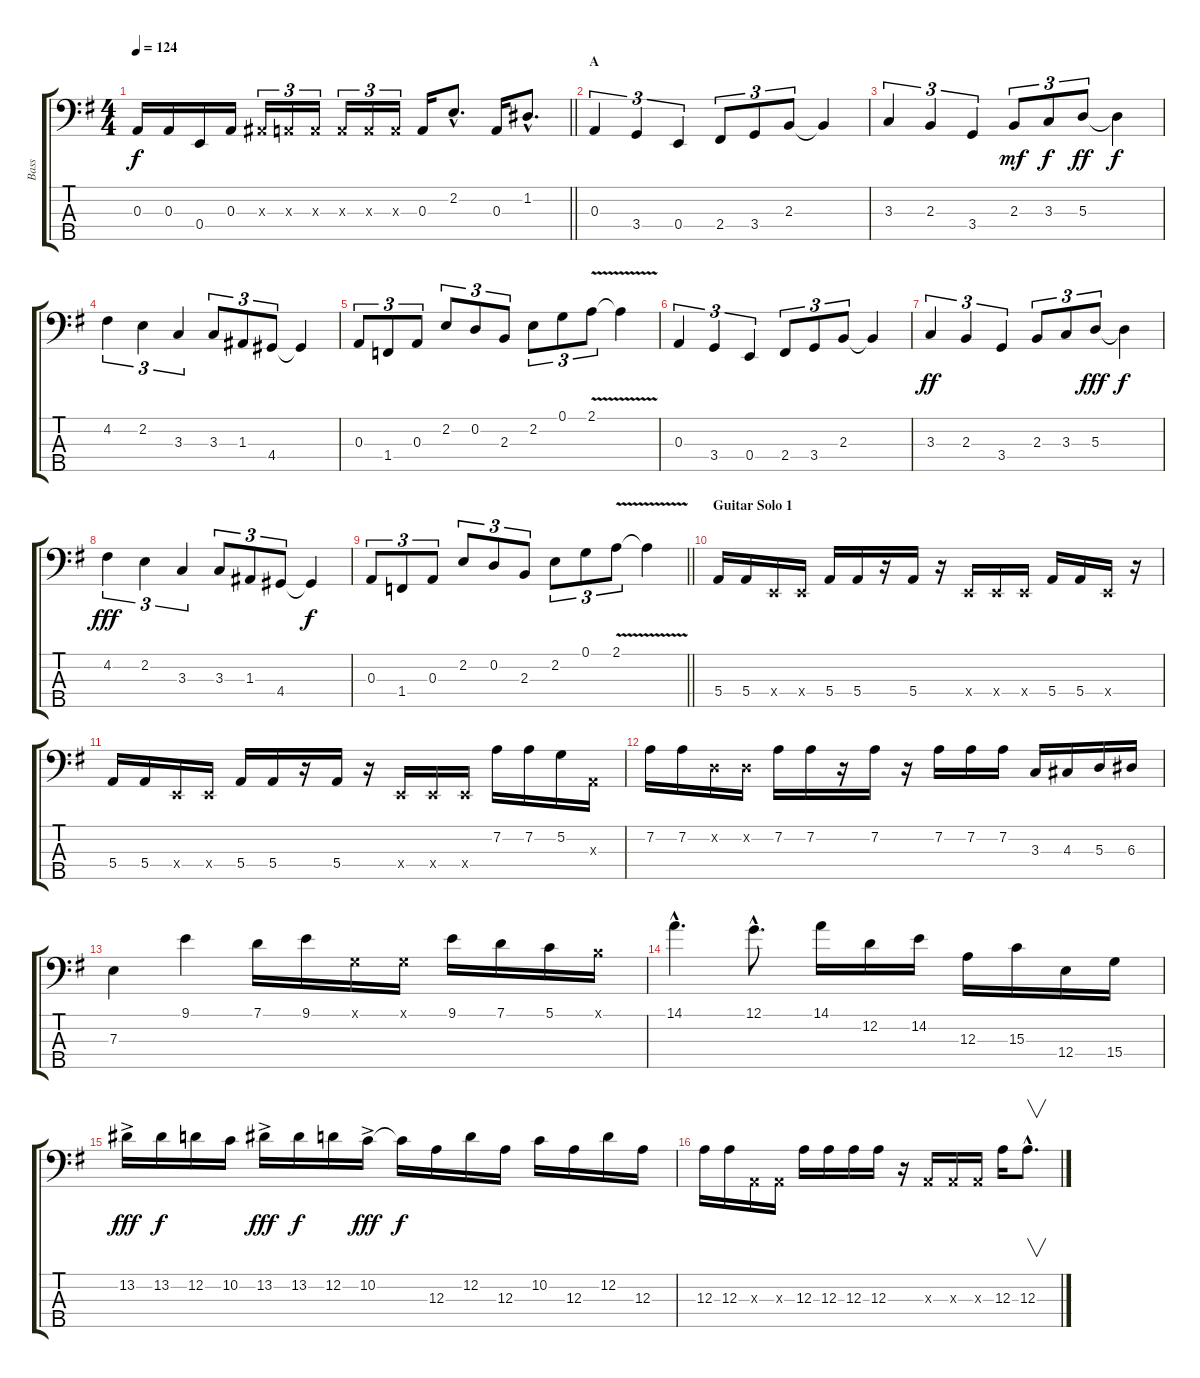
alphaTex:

\track ("Bass" "Bass") {instrument electricbassfinger}
\staff {score tabs}
\tuning (G2 D2 A1 E1 B0) {hide}
\ts (4 4)
\tempo 124
\clef f4
\barLineRight lightlight
\ks eminor
0.3.16{dy f} 0.3.16 0.4.16 0.3.16 1.3{x}.16{tu (3 2)} 0.3{x}.16{tu (3 2)} 0.3{x}.16{tu (3 2)} 0.3{x}.16{tu (3 2)} 0.3{x}.16{tu (3 2)} 0.3{x}.16{tu (3 2)} 0.3.16 2.2{hac}.8{d} 0.3.16 1.2{hac}.8{d} |
\section ("" "A")
0.3.4{tu (3 2)} 3.4.4{tu (3 2)} 0.4.4{tu (3 2)} 2.4.8{tu (3 2)} 3.4.8{tu (3 2)} 2.3.8{tu (3 2)} 2.3{t}.4 |
3.3.4{tu (3 2)} 2.3.4{tu (3 2)} 3.4.4{tu (3 2)} 2.3.8{tu (3 2) dy mf} 3.3.8{tu (3 2) dy f} 5.3.8{tu (3 2) dy ff} 5.3{t}.4{dy f} |
4.2.4{tu (3 2)} 2.2.4{tu (3 2)} 3.3.4{tu (3 2)} 3.3.8{tu (3 2)} 1.3.8{tu (3 2)} 4.4.8{tu (3 2)} 4.4{t}.4 |
0.3.8{tu (3 2)} 1.4.8{tu (3 2)} 0.3.8{tu (3 2)} 2.2.8{tu (3 2)} 0.2.8{tu (3 2)} 2.3.8{tu (3 2)} 2.2.8{tu (3 2)} 0.1.8{tu (3 2)} 2.1{v}.8{tu (3 2)} 2.1{t}.4 |
0.3.4{tu (3 2)} 3.4.4{tu (3 2)} 0.4.4{tu (3 2)} 2.4.8{tu (3 2)} 3.4.8{tu (3 2)} 2.3.8{tu (3 2)} 2.3{t}.4 |
3.3.4{tu (3 2) dy ff} 2.3.4{tu (3 2)} 3.4.4{tu (3 2)} 2.3.8{tu (3 2)} 3.3.8{tu (3 2)} 5.3.8{tu (3 2) dy fff} 5.3{t}.4{dy f} |
4.2.4{tu (3 2) dy fff} 2.2.4{tu (3 2)} 3.3.4{tu (3 2)} 3.3.8{tu (3 2)} 1.3.8{tu (3 2)} 4.4.8{tu (3 2)} 4.4{t}.4{dy f} |
\barLineRight lightlight
0.3.8{tu (3 2)} 1.4.8{tu (3 2)} 0.3.8{tu (3 2)} 2.2.8{tu (3 2)} 0.2.8{tu (3 2)} 2.3.8{tu (3 2)} 2.2.8{tu (3 2)} 0.1.8{tu (3 2)} 2.1{v}.8{tu (3 2)} 2.1{t}.4 |
\section ("" "Guitar Solo 1")
5.4.16 5.4.16 0.4{x}.16 0.4{x}.16 5.4.16 5.4.16 r.16 5.4.16 r.16 0.4{x}.16 0.4{x}.16 0.4{x}.16 5.4.16 5.4.16 0.4{x}.16 r.16 |
5.4.16 5.4.16 0.4{x}.16 0.4{x}.16 5.4.16 5.4.16 r.16 5.4.16 r.16 0.4{x}.16 0.4{x}.16 0.4{x}.16 7.2.16 7.2.16 5.2.16 0.3{x}.16 |
7.2.16 7.2.16 0.2{x}.16 0.2{x}.16 7.2.16 7.2.16 r.16 7.2.16 r.16 7.2.16 7.2.16 7.2.16 3.3.16 4.3.16 5.3.16 6.3.16 |
7.3.4 9.1.4 7.1.16 9.1.16 0.1{x}.16 0.1{x}.16 9.1.16 7.1.16 5.1.16 4.1{x}.16 |
14.1{hac}.4{d} 12.1{hac}.8{d} 14.1.16 12.2.16 14.2.16 12.3.16 15.3.16 12.4.16 15.4.16 |
13.2{ac}.16{dy fff} 13.2.16{dy f} 12.2.16 10.2.16 13.2{ac}.16{dy fff} 13.2.16{dy f} 12.2.16 10.2{ac}.16{dy fff} 10.2{t}.16{dy f} 12.3.16 12.2.16 12.3.16 10.2.16 12.3.16 12.2.16 12.3.16 |
12.3.16 12.3.16 0.3{x}.16 0.3{x}.16 12.3.16 12.3.16 12.3.16 12.3.16 r.16 0.3{x}.16 0.3{x}.16 0.3{x}.16 12.3.16 12.3{hac}.8{v d}
